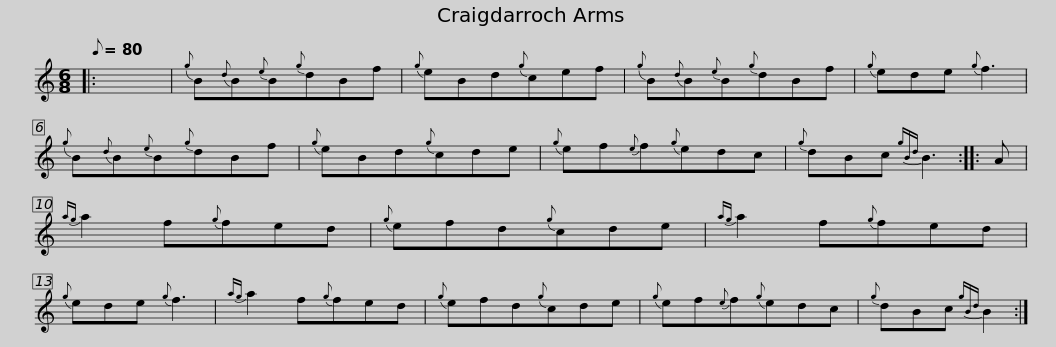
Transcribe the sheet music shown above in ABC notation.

X:1
L:1/8
Q:1/8=80
M:6/8
I:linebreak $
K:C
V:1 treble
V:1
|: x6 |{g} B{d}B{e}B{g}dBf |{g} eBd{g}cef |{g} B{d}B{e}B{g}dBf |{g} ede{g} f3 |$ %5
{g} B{d}B{e}B{g}dBf |{g} eBd{g}cde |{g} ef{e}f{g}edc |{g} dBc{gBd} B3 :: A | %10
{ag} a2 f{g}fed |${g} efd{g}cde |{ag} a2 f{g}fed |{g} ede{g} f3 |{ag} a2 f{g}fed | %15
{g} efd{g}cde |{g} ef{e}f{g}edc |${g} dBc{gBd} B2 :| %18
